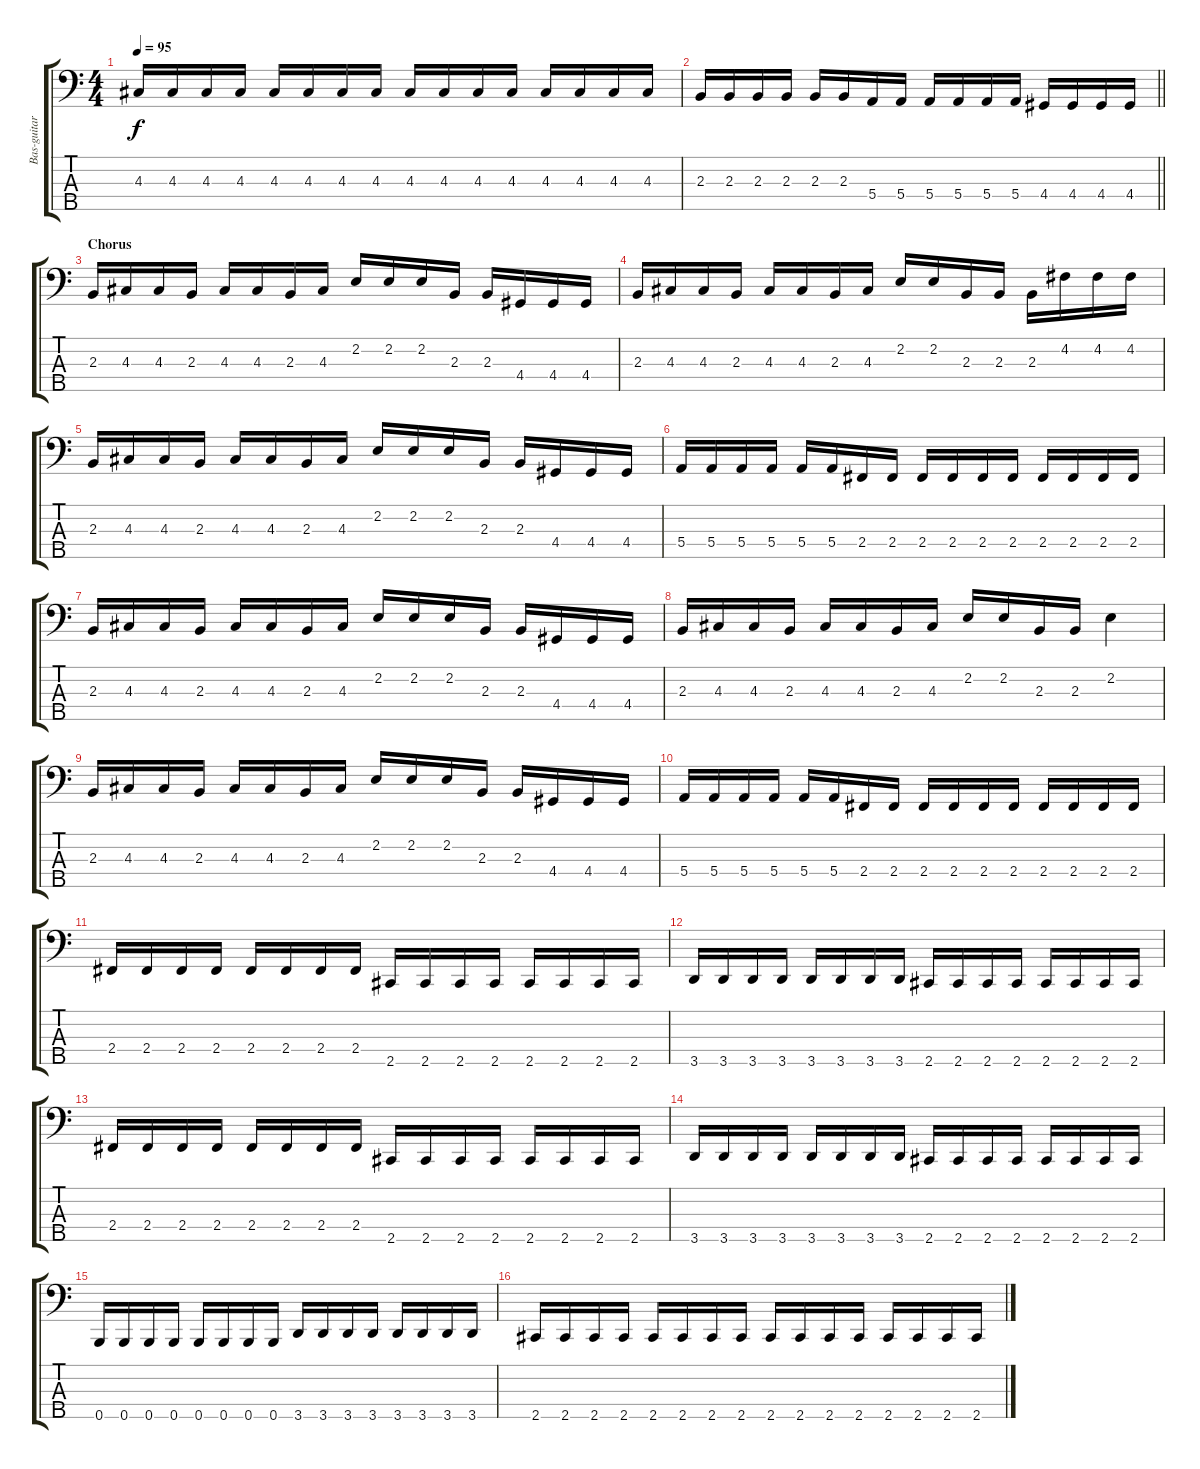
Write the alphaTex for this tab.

\track ("Bas-guitar" "Bas-guitar") {instrument electricbassfinger}
\staff {score tabs}
\tuning (G2 D2 A1 E1 B0) {hide}
\ts (4 4)
\tempo 95
\clef f4
\ks c
4.3.16{dy f} 4.3.16 4.3.16 4.3.16 4.3.16 4.3.16 4.3.16 4.3.16 4.3.16 4.3.16 4.3.16 4.3.16 4.3.16 4.3.16 4.3.16 4.3.16 |
\barLineRight lightlight
2.3.16 2.3.16 2.3.16 2.3.16 2.3.16 2.3.16 5.4.16 5.4.16 5.4.16 5.4.16 5.4.16 5.4.16 4.4.16 4.4.16 4.4.16 4.4.16 |
\section ("" "Chorus")
2.3.16 4.3.16 4.3.16 2.3.16 4.3.16 4.3.16 2.3.16 4.3.16 2.2.16 2.2.16 2.2.16 2.3.16 2.3.16 4.4.16 4.4.16 4.4.16 |
2.3.16 4.3.16 4.3.16 2.3.16 4.3.16 4.3.16 2.3.16 4.3.16 2.2.16 2.2.16 2.3.16 2.3.16 2.3.16 4.2.16 4.2.16 4.2.16 |
2.3.16 4.3.16 4.3.16 2.3.16 4.3.16 4.3.16 2.3.16 4.3.16 2.2.16 2.2.16 2.2.16 2.3.16 2.3.16 4.4.16 4.4.16 4.4.16 |
5.4.16 5.4.16 5.4.16 5.4.16 5.4.16 5.4.16 2.4.16 2.4.16 2.4.16 2.4.16 2.4.16 2.4.16 2.4.16 2.4.16 2.4.16 2.4.16 |
2.3.16 4.3.16 4.3.16 2.3.16 4.3.16 4.3.16 2.3.16 4.3.16 2.2.16 2.2.16 2.2.16 2.3.16 2.3.16 4.4.16 4.4.16 4.4.16 |
2.3.16 4.3.16 4.3.16 2.3.16 4.3.16 4.3.16 2.3.16 4.3.16 2.2.16 2.2.16 2.3.16 2.3.16 2.2.4 |
2.3.16 4.3.16 4.3.16 2.3.16 4.3.16 4.3.16 2.3.16 4.3.16 2.2.16 2.2.16 2.2.16 2.3.16 2.3.16 4.4.16 4.4.16 4.4.16 |
5.4.16 5.4.16 5.4.16 5.4.16 5.4.16 5.4.16 2.4.16 2.4.16 2.4.16 2.4.16 2.4.16 2.4.16 2.4.16 2.4.16 2.4.16 2.4.16 |
2.4.16 2.4.16 2.4.16 2.4.16 2.4.16 2.4.16 2.4.16 2.4.16 2.5.16 2.5.16 2.5.16 2.5.16 2.5.16 2.5.16 2.5.16 2.5.16 |
3.5.16 3.5.16 3.5.16 3.5.16 3.5.16 3.5.16 3.5.16 3.5.16 2.5.16 2.5.16 2.5.16 2.5.16 2.5.16 2.5.16 2.5.16 2.5.16 |
2.4.16 2.4.16 2.4.16 2.4.16 2.4.16 2.4.16 2.4.16 2.4.16 2.5.16 2.5.16 2.5.16 2.5.16 2.5.16 2.5.16 2.5.16 2.5.16 |
3.5.16 3.5.16 3.5.16 3.5.16 3.5.16 3.5.16 3.5.16 3.5.16 2.5.16 2.5.16 2.5.16 2.5.16 2.5.16 2.5.16 2.5.16 2.5.16 |
0.5.16 0.5.16 0.5.16 0.5.16 0.5.16 0.5.16 0.5.16 0.5.16 3.5.16 3.5.16 3.5.16 3.5.16 3.5.16 3.5.16 3.5.16 3.5.16 |
2.5.16 2.5.16 2.5.16 2.5.16 2.5.16 2.5.16 2.5.16 2.5.16 2.5.16 2.5.16 2.5.16 2.5.16 2.5.16 2.5.16 2.5.16 2.5.16
